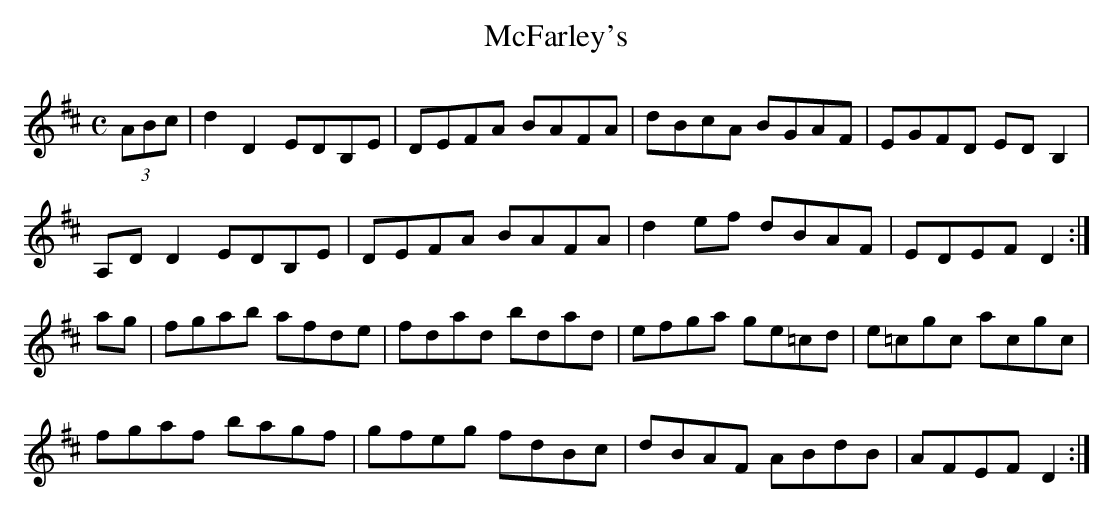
X:1
T:McFarley's
M:C
L:1/8
K:D Major
(3ABc|d2D2 EDB,E|DEFA BAFA|dBcA BGAF|EGFD EDB,2|!
A,DD2 EDB,E|DEFA BAFA|d2ef dBAF|EDEF D2:|!
ag|fgab afde|fdad bdad|efga ge=cd|e=cgc acgc|!
fgaf bagf|gfeg fdBc|dBAF ABdB|AFEF D2:|!
